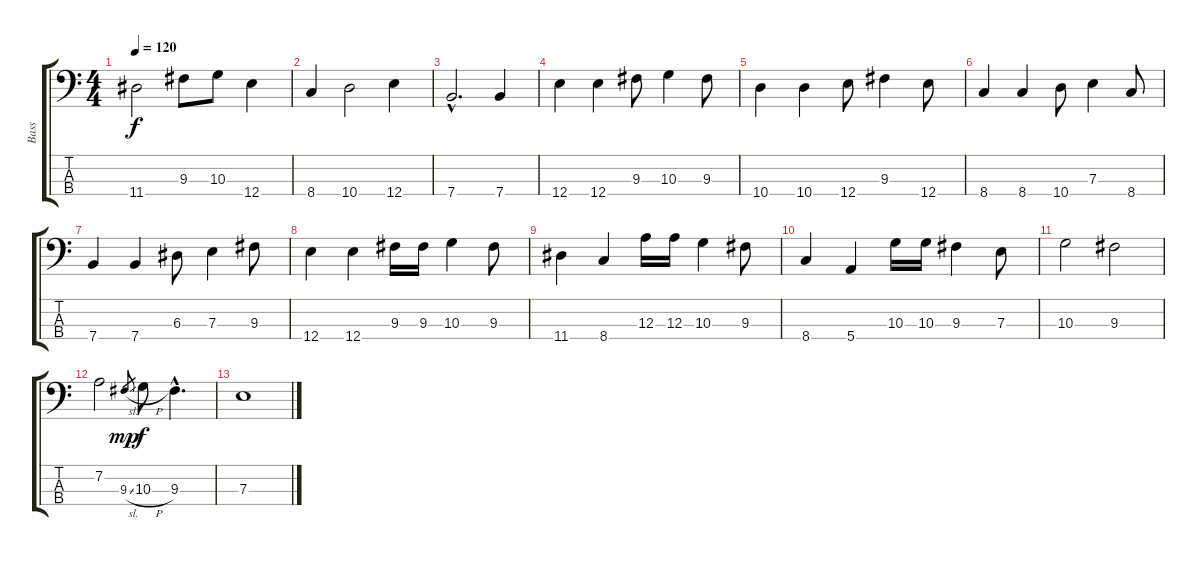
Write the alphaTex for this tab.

\track ("Bass" "Bass") {instrument acousticbass}
\staff {score tabs}
\tuning (G2 D2 A1 E1) {hide}
\ts (4 4)
\tempo 120
\clef f4
\ks c
11.4.2{dy f} 9.3.8 10.3.8 12.4.4 |
8.4.4 10.4.2 12.4.4 |
7.4{hac}.2{d} 7.4.4 |
12.4.4 12.4.4 9.3.8 10.3.4 9.3.8 |
10.4.4 10.4.4 12.4.8 9.3.4 12.4.8 |
8.4.4 8.4.4 10.4.8 7.3.4 8.4.8 |
7.4.4 7.4.4 6.3.8 7.3.4 9.3.8 |
12.4.4 12.4.4 9.3.16 9.3.16 10.3.4 9.3.8 |
11.4.4 8.4.4 12.3.16 12.3.16 10.3.4 9.3.8 |
8.4.4 5.4.4 10.3.16 10.3.16 9.3.4 7.3.8 |
10.3.2 9.3.2 |
7.2.2 9.3{sl}.8{gr dy mp} 10.3{h}.8{dy f} 9.3{hac}.4{d} |
7.3.1
